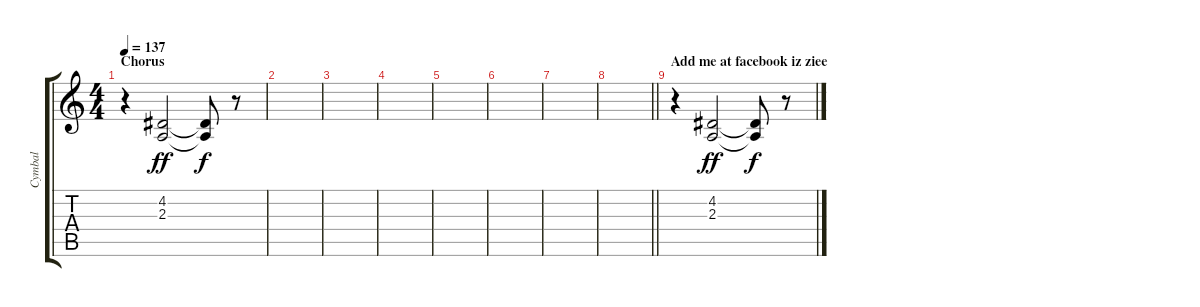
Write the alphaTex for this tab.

\track ("Cymbal" "Cymbal") {instrument reversecymbal}
\staff {score tabs}
\tuning (E4 B3 G3 D3 A2 E2) {hide}
\ts (4 4)
\section ("" "Chorus")
\tempo 137
\clef g2
\ks c
r.4{dy f} (4.2 2.3).2{dy ff} (4.2{t} 2.3{t}).8{dy f} r.8 |
|
|
|
|
|
|
\barLineRight lightlight
|
\section ("" "Add me at facebook iz ziee")
r.4 (4.2 2.3).2{dy ff} (4.2{t} 2.3{t}).8{dy f} r.8
